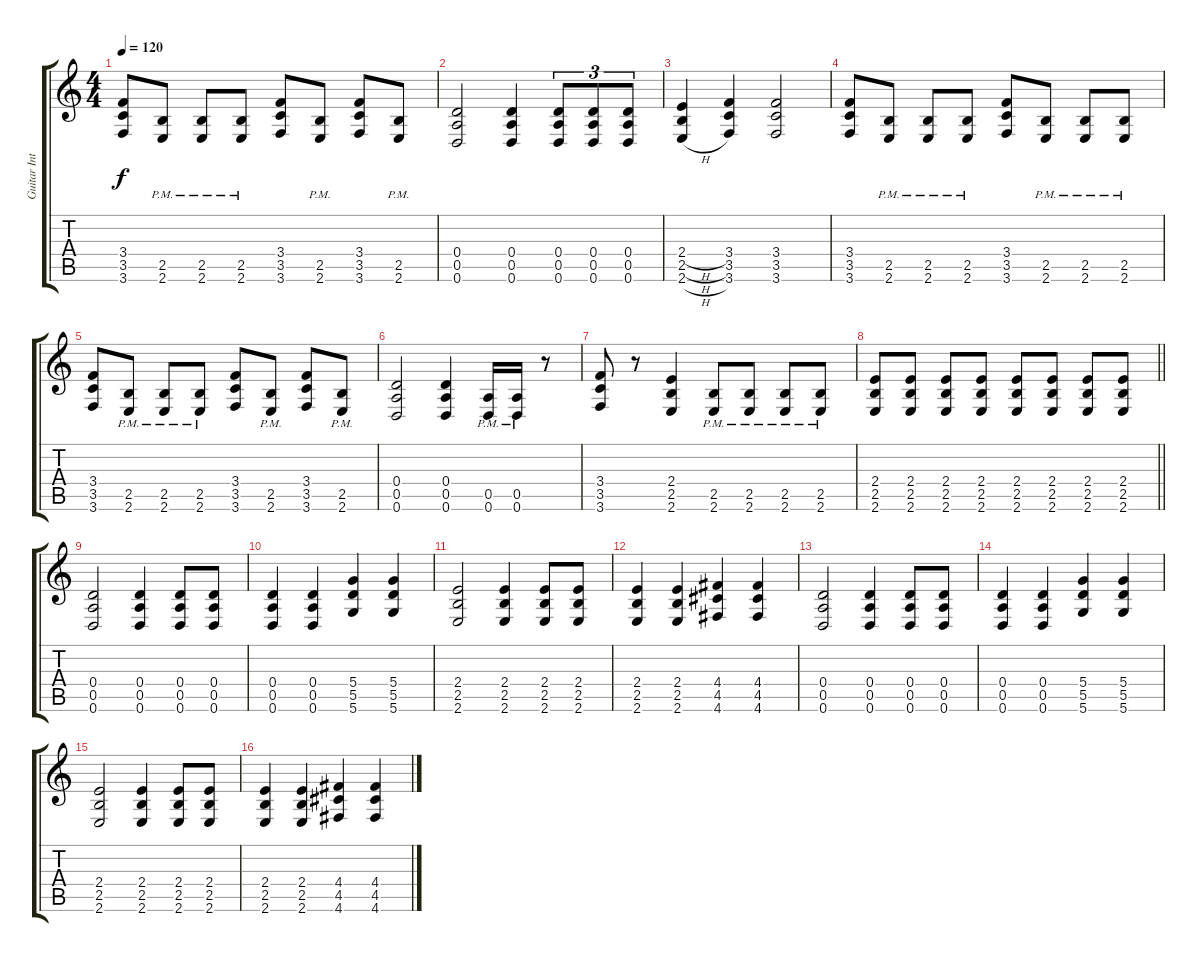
\track ("Guitar Intro" "Guitar Int") {instrument acousticguitarsteel}
\staff {score tabs}
\tuning (E4 B3 G3 D3 A2 D2) {hide}
\ts (4 4)
\tempo 120
\clef g2
\ks c
(3.4 3.5 3.6).8{dy f} (2.5{pm} 2.6{pm}).8 (2.5{pm} 2.6{pm}).8 (2.5{pm} 2.6{pm}).8 (3.4 3.5 3.6).8 (2.5{pm} 2.6{pm}).8 (3.4 3.5 3.6).8 (2.5{pm} 2.6{pm}).8 |
(0.4 0.5 0.6).2 (0.4 0.5 0.6).4 (0.4 0.5 0.6).8{tu (3 2)} (0.4 0.5 0.6).8{tu (3 2)} (0.4 0.5 0.6).8{tu (3 2)} |
(2.4{h} 2.5{h} 2.6{h}).4 (3.4 3.5 3.6).4 (3.4 3.5 3.6).2 |
(3.4 3.5 3.6).8 (2.5{pm} 2.6{pm}).8 (2.5{pm} 2.6{pm}).8 (2.5{pm} 2.6{pm}).8 (3.4 3.5 3.6).8 (2.5{pm} 2.6{pm}).8 (2.5{pm} 2.6{pm}).8 (2.5{pm} 2.6{pm}).8 |
(3.4 3.5 3.6).8 (2.5{pm} 2.6{pm}).8 (2.5{pm} 2.6{pm}).8 (2.5{pm} 2.6{pm}).8 (3.4 3.5 3.6).8 (2.5{pm} 2.6{pm}).8 (3.4 3.5 3.6).8 (2.5{pm} 2.6{pm}).8 |
(0.4 0.5 0.6).2 (0.4 0.5 0.6).4 (0.5{pm} 0.6{pm}).16 (0.5{pm} 0.6{pm}).16 r.8 |
(3.4 3.5 3.6).8 r.8 (2.4 2.5 2.6).4 (2.5{pm} 2.6{pm}).8 (2.5{pm} 2.6{pm}).8 (2.5{pm} 2.6{pm}).8 (2.5{pm} 2.6{pm}).8 |
\barLineRight lightlight
(2.4 2.5 2.6).8 (2.4 2.5 2.6).8 (2.4 2.5 2.6).8 (2.4 2.5 2.6).8 (2.4 2.5 2.6).8 (2.4 2.5 2.6).8 (2.4 2.5 2.6).8 (2.4 2.5 2.6).8 |
(0.4 0.5 0.6).2 (0.4 0.5 0.6).4 (0.4 0.5 0.6).8 (0.4 0.5 0.6).8 |
(0.4 0.5 0.6).4 (0.4 0.5 0.6).4 (5.4 5.5 5.6).4 (5.4 5.5 5.6).4 |
(2.4 2.5 2.6).2 (2.4 2.5 2.6).4 (2.4 2.5 2.6).8 (2.4 2.5 2.6).8 |
(2.4 2.5 2.6).4 (2.4 2.5 2.6).4 (4.4 4.5 4.6).4 (4.4 4.5 4.6).4 |
(0.4 0.5 0.6).2 (0.4 0.5 0.6).4 (0.4 0.5 0.6).8 (0.4 0.5 0.6).8 |
(0.4 0.5 0.6).4 (0.4 0.5 0.6).4 (5.4 5.5 5.6).4 (5.4 5.5 5.6).4 |
(2.4 2.5 2.6).2 (2.4 2.5 2.6).4 (2.4 2.5 2.6).8 (2.4 2.5 2.6).8 |
(2.4 2.5 2.6).4 (2.4 2.5 2.6).4 (4.4 4.5 4.6).4 (4.4 4.5 4.6).4
